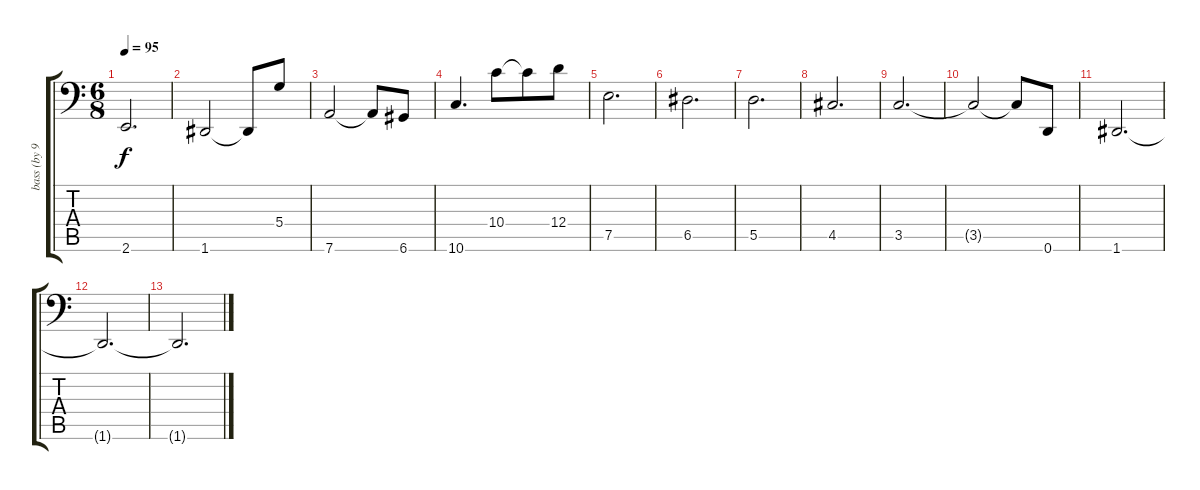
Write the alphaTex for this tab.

\track ("bass (by 93dric)" "bass (by 9") {instrument electricbasspick}
\staff {score tabs}
\tuning (E3 B2 G2 D2 A1 D1) {hide}
\ts (6 8)
\tempo 95
\clef f4
\ks c
2.6.2{d dy f} |
1.6.2 1.6{t}.8 5.4.8 |
7.6.2 7.6{t}.8 6.6.8 |
10.6.4{d} 10.4.8 10.4{t}.8 12.4.8 |
7.5.2{d} |
6.5.2{d} |
5.5.2{d} |
4.5.2{d} |
3.5.2{d} |
3.5{t}.2 3.5{t}.8 0.6.8 |
1.6.2{d} |
1.6{t}.2{d} |
1.6{t}.2{d}
